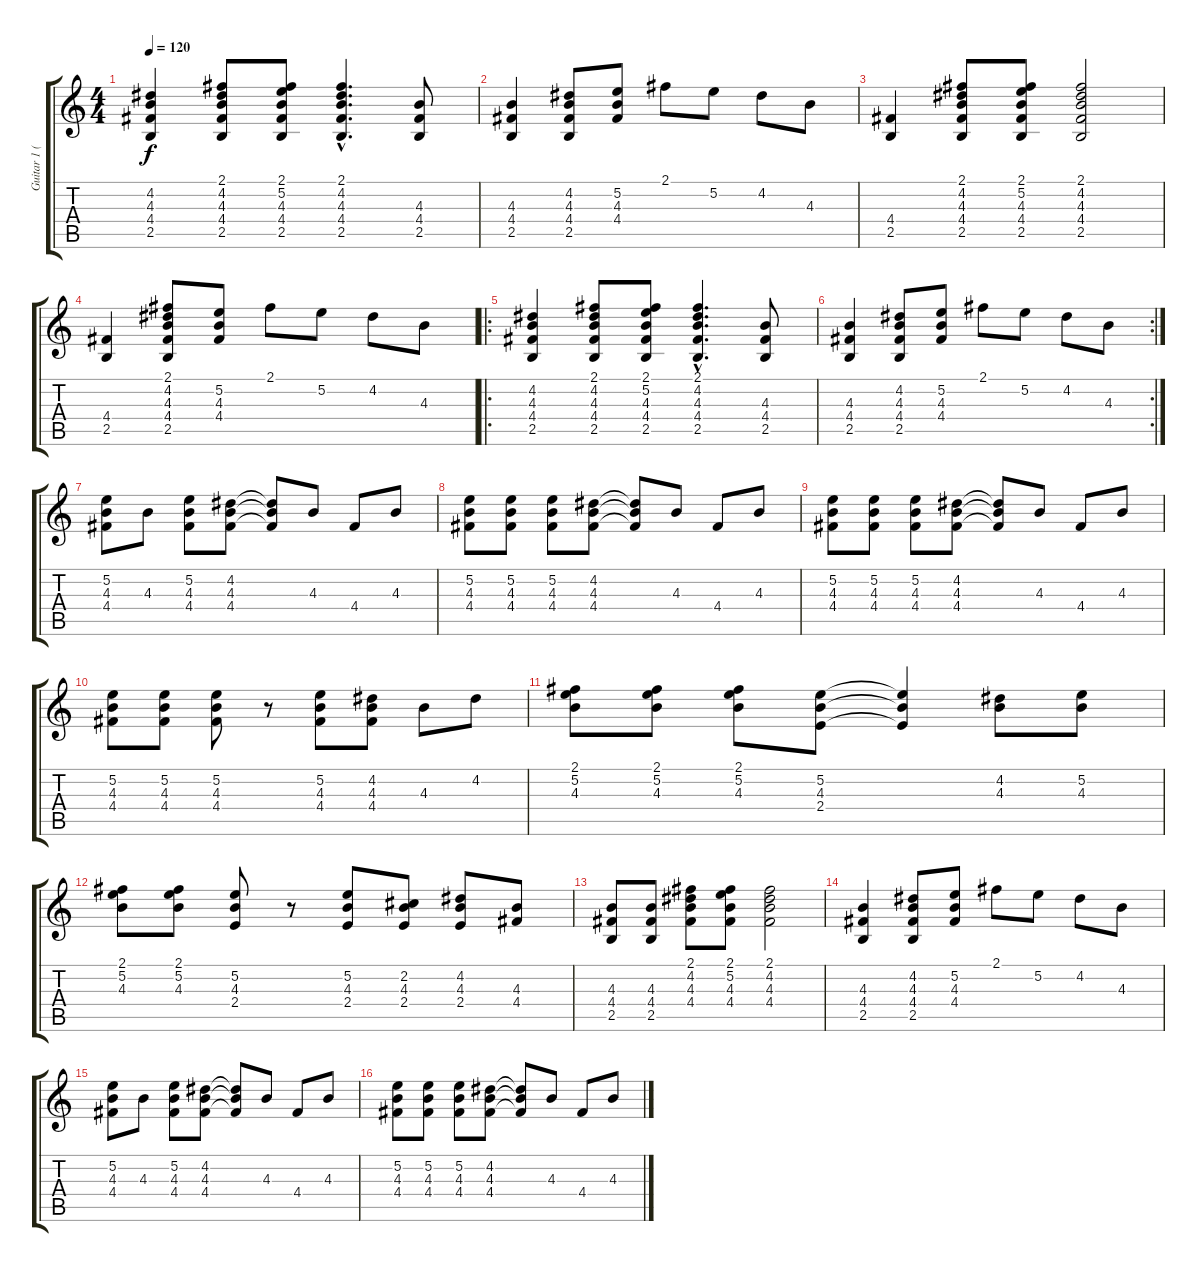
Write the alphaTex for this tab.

\track ("Guitar 1 (dist)" "Guitar 1 (") {instrument distortionguitar}
\staff {score tabs}
\tuning (E4 B3 G3 D3 A2 E2) {hide}
\ts (4 4)
\tempo 120
\clef g2
\ks c
(4.2 4.3 4.4 2.5).4{dy f} (2.1 4.2 4.3 4.4 2.5).8 (2.1 5.2 4.3 4.4 2.5).8 (2.1{hac} 4.2{hac} 4.3{hac} 4.4{hac} 2.5{hac}).4{d} (4.3 4.4 2.5).8 |
(4.3 4.4 2.5).4 (4.2 4.3 4.4 2.5).8 (5.2 4.3 4.4).8 2.1.8 5.2.8 4.2.8 4.3.8 |
(4.4 2.5).4 (2.1 4.2 4.3 4.4 2.5).8 (2.1 5.2 4.3 4.4 2.5).8 (2.1 4.2 4.3 4.4 2.5).2 |
(4.4 2.5).4 (2.1 4.2 4.3 4.4 2.5).8 (5.2 4.3 4.4).8 2.1.8 5.2.8 4.2.8 4.3.8 |
\ro
(4.2 4.3 4.4 2.5).4 (2.1 4.2 4.3 4.4 2.5).8 (2.1 5.2 4.3 4.4 2.5).8 (2.1{hac} 4.2{hac} 4.3{hac} 4.4{hac} 2.5{hac}).4{d} (4.3 4.4 2.5).8 |
\rc 2
(4.3 4.4 2.5).4 (4.2 4.3 4.4 2.5).8 (5.2 4.3 4.4).8 2.1.8 5.2.8 4.2.8 4.3.8 |
(5.2 4.3 4.4).8 4.3.8 (5.2 4.3 4.4).8 (4.2 4.3 4.4).8 (4.2{t} 4.3{t} 4.4{t}).8 4.3.8 4.4.8 4.3.8 |
(5.2 4.3 4.4).8 (5.2 4.3 4.4).8 (5.2 4.3 4.4).8 (4.2 4.3 4.4).8 (4.2{t} 4.3{t} 4.4{t}).8 4.3.8 4.4.8 4.3.8 |
(5.2 4.3 4.4).8 (5.2 4.3 4.4).8 (5.2 4.3 4.4).8 (4.2 4.3 4.4).8 (4.2{t} 4.3{t} 4.4{t}).8 4.3.8 4.4.8 4.3.8 |
(5.2 4.3 4.4).8 (5.2 4.3 4.4).8 (5.2 4.3 4.4).8 r.8 (5.2 4.3 4.4).8 (4.2 4.3 4.4).8 4.3.8 4.2.8 |
(2.1 5.2 4.3).8 (2.1 5.2 4.3).8 (2.1 5.2 4.3).8 (5.2 4.3 2.4).8 (5.2{t} 4.3{t} 2.4{t}).4 (4.2 4.3).8 (5.2 4.3).8 |
(2.1 5.2 4.3).8 (2.1 5.2 4.3).8 (5.2 4.3 2.4).8 r.8 (5.2 4.3 2.4).8 (2.2 4.3 2.4).8 (4.2 4.3 2.4).8 (4.3 4.4).8 |
(4.3 4.4 2.5).8 (4.3 4.4 2.5).8 (2.1 4.2 4.3 4.4).8 (2.1 5.2 4.3 4.4).8 (2.1 4.2 4.3 4.4).2 |
(4.3 4.4 2.5).4 (4.2 4.3 4.4 2.5).8 (5.2 4.3 4.4).8 2.1.8 5.2.8 4.2.8 4.3.8 |
(5.2 4.3 4.4).8 4.3.8 (5.2 4.3 4.4).8 (4.2 4.3 4.4).8 (4.2{t} 4.3{t} 4.4{t}).8 4.3.8 4.4.8 4.3.8 |
(5.2 4.3 4.4).8 (5.2 4.3 4.4).8 (5.2 4.3 4.4).8 (4.2 4.3 4.4).8 (4.2{t} 4.3{t} 4.4{t}).8 4.3.8 4.4.8 4.3.8
